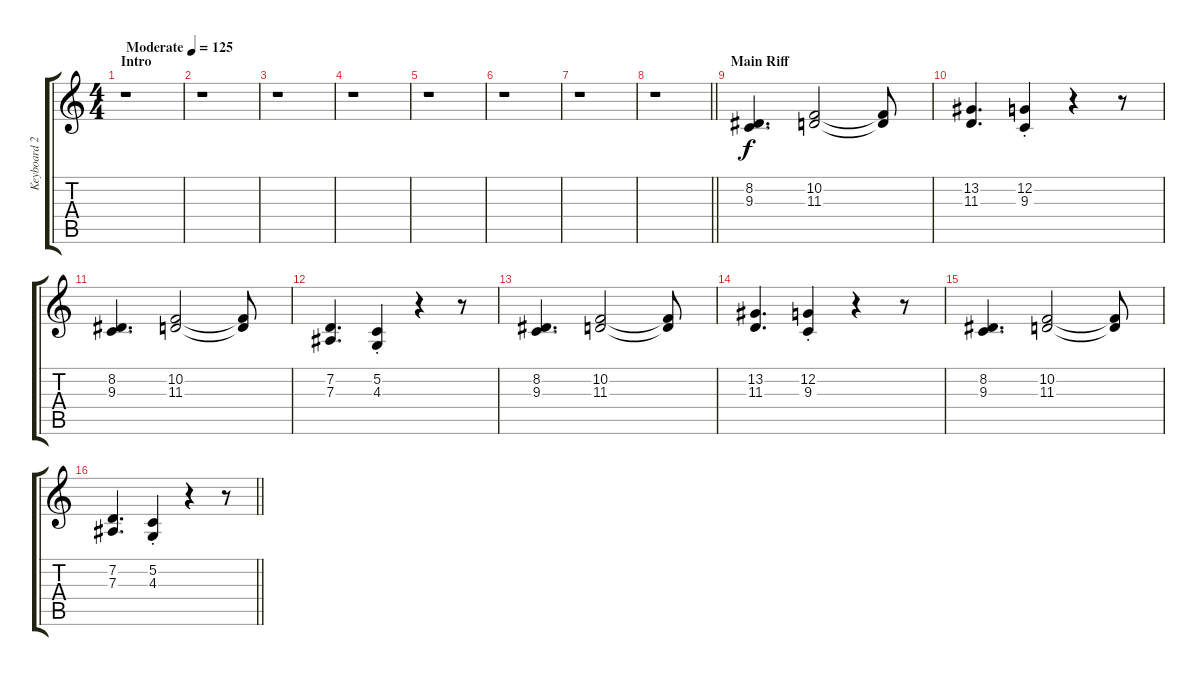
\track ("Keyboard 2" "Keyboard 2") {instrument choiraahs}
\staff {score tabs}
\tuning (C4 G3 Eb3 Bb2 F2 C2) {hide}
\ts (4 4)
\section ("" "Intro ")
\tempo (125 "Moderate")
\clef g2
\ks c
r.1{dy f instrument choiraahs} |
r.1 |
r.1 |
r.1 |
r.1 |
r.1 |
r.1 |
\barLineRight lightlight
r.1 |
\section ("" "Main Riff")
(8.2 9.3).4{d} (10.2 11.3).2 (10.2{t} 11.3{t}).8 |
(13.2 11.3).4{d} (12.2{st} 9.3{st}).4 r.4 r.8 |
(8.2 9.3).4{d} (10.2 11.3).2 (10.2{t} 11.3{t}).8 |
(7.2 7.3).4{d} (5.2{st} 4.3{st}).4 r.4 r.8 |
(8.2 9.3).4{d} (10.2 11.3).2 (10.2{t} 11.3{t}).8 |
(13.2 11.3).4{d} (12.2{st} 9.3{st}).4 r.4 r.8 |
(8.2 9.3).4{d} (10.2 11.3).2 (10.2{t} 11.3{t}).8 |
\barLineRight lightlight
(7.2 7.3).4{d} (5.2{st} 4.3{st}).4 r.4 r.8
